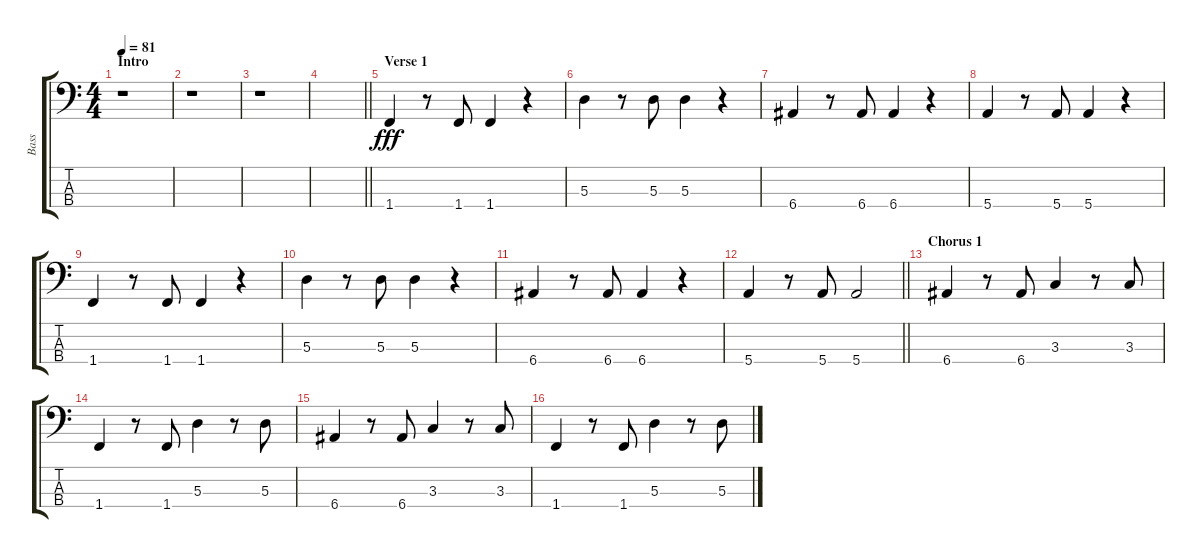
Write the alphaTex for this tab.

\track ("Bass" "Bass") {instrument electricbassfinger}
\staff {score tabs}
\tuning (G2 D2 A1 E1) {hide}
\ts (4 4)
\section ("" "Intro")
\tempo 81
\clef f4
\ks c
r.1{dy fff instrument electricbassfinger} |
r.1 |
r.1 |
\barLineRight lightlight
|
\section ("" "Verse 1")
1.4.4 r.8 1.4.8 1.4.4 r.4 |
5.3.4 r.8 5.3.8 5.3.4 r.4 |
6.4.4 r.8 6.4.8 6.4.4 r.4 |
5.4.4 r.8 5.4.8 5.4.4 r.4 |
1.4.4 r.8 1.4.8 1.4.4 r.4 |
5.3.4 r.8 5.3.8 5.3.4 r.4 |
6.4.4 r.8 6.4.8 6.4.4 r.4 |
\barLineRight lightlight
5.4.4 r.8 5.4.8 5.4.2 |
\section ("" "Chorus 1")
6.4.4 r.8 6.4.8 3.3.4 r.8 3.3.8 |
1.4.4 r.8 1.4.8 5.3.4 r.8 5.3.8 |
6.4.4 r.8 6.4.8 3.3.4 r.8 3.3.8 |
1.4.4 r.8 1.4.8 5.3.4 r.8 5.3.8
